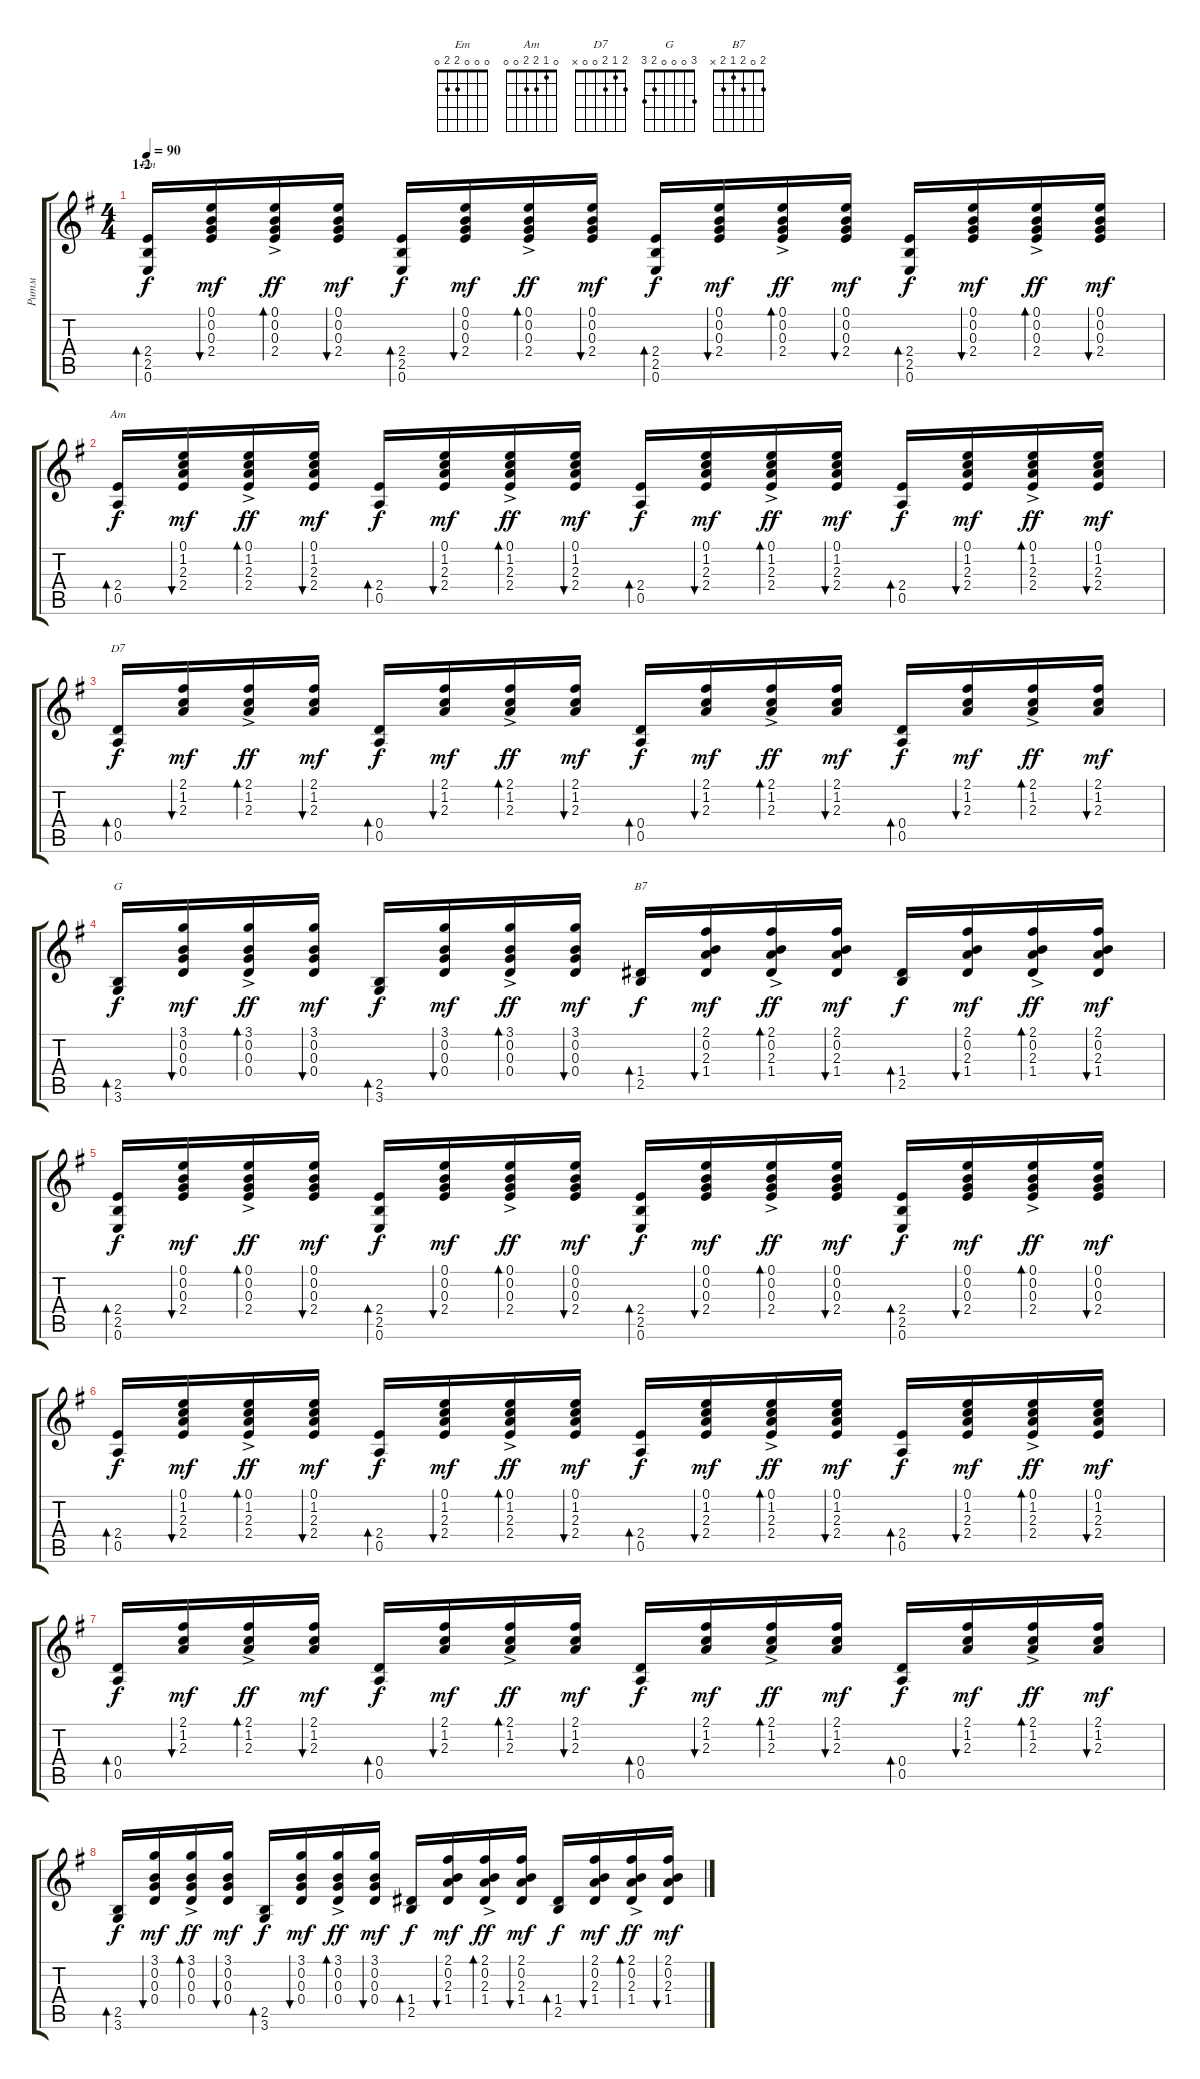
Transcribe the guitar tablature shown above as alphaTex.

\track ("Ритм" "Ритм") {instrument acousticguitarsteel}
\staff {score tabs}
\tuning (E4 B3 G3 D3 A2 E2) {hide}
\chord ("Em" 0 0 0 2 2 0)
\chord ("Am" 0 1 2 2 0 0)
\chord ("D7" 2 1 2 0 0 x)
\chord ("G" 3 0 0 0 2 3)
\chord ("B7" 2 0 2 1 2 x)
\ts (4 4)
\section ("" "1-2")
\tempo 90
\clef g2
\ks eminor
(2.4 2.5 0.6).16{bd 30 ch "Em" dy f} (0.1 0.2 0.3 2.4).16{bu 30 dy mf} (0.1{ac} 0.2{ac} 0.3{ac} 2.4{ac}).16{bd 30 dy ff} (0.1 0.2 0.3 2.4).16{bu 30 dy mf} (2.4 2.5 0.6).16{bd 30 dy f} (0.1 0.2 0.3 2.4).16{bu 30 dy mf} (0.1{ac} 0.2{ac} 0.3{ac} 2.4{ac}).16{bd 30 dy ff} (0.1 0.2 0.3 2.4).16{bu 30 dy mf} (2.4 2.5 0.6).16{bd 30 dy f} (0.1 0.2 0.3 2.4).16{bu 30 dy mf} (0.1{ac} 0.2{ac} 0.3{ac} 2.4{ac}).16{bd 30 dy ff} (0.1 0.2 0.3 2.4).16{bu 30 dy mf} (2.4 2.5 0.6).16{bd 30 dy f} (0.1 0.2 0.3 2.4).16{bu 30 dy mf} (0.1{ac} 0.2{ac} 0.3{ac} 2.4{ac}).16{bd 30 dy ff} (0.1 0.2 0.3 2.4).16{bu 30 dy mf} |
(2.4 0.5).16{bd 30 ch "Am" dy f} (0.1 1.2 2.3 2.4).16{bu 30 dy mf} (0.1{ac} 1.2{ac} 2.3{ac} 2.4{ac}).16{bd 30 dy ff} (0.1 1.2 2.3 2.4).16{bu 30 dy mf} (2.4 0.5).16{bd 30 dy f} (0.1 1.2 2.3 2.4).16{bu 30 dy mf} (0.1{ac} 1.2{ac} 2.3{ac} 2.4{ac}).16{bd 30 dy ff} (0.1 1.2 2.3 2.4).16{bu 30 dy mf} (2.4 0.5).16{bd 30 dy f} (0.1 1.2 2.3 2.4).16{bu 30 dy mf} (0.1{ac} 1.2{ac} 2.3{ac} 2.4{ac}).16{bd 30 dy ff} (0.1 1.2 2.3 2.4).16{bu 30 dy mf} (2.4 0.5).16{bd 30 dy f} (0.1 1.2 2.3 2.4).16{bu 30 dy mf} (0.1{ac} 1.2{ac} 2.3{ac} 2.4{ac}).16{bd 30 dy ff} (0.1 1.2 2.3 2.4).16{bu 30 dy mf} |
(0.4 0.5).16{bd 30 ch "D7" dy f} (2.1 1.2 2.3).16{bu 30 dy mf} (2.1{ac} 1.2{ac} 2.3{ac}).16{bd 30 dy ff} (2.1 1.2 2.3).16{bu 30 dy mf} (0.4 0.5).16{bd 30 dy f} (2.1 1.2 2.3).16{bu 30 dy mf} (2.1{ac} 1.2{ac} 2.3{ac}).16{bd 30 dy ff} (2.1 1.2 2.3).16{bu 30 dy mf} (0.4 0.5).16{bd 30 dy f} (2.1 1.2 2.3).16{bu 30 dy mf} (2.1{ac} 1.2{ac} 2.3{ac}).16{bd 30 dy ff} (2.1 1.2 2.3).16{bu 30 dy mf} (0.4 0.5).16{bd 30 dy f} (2.1 1.2 2.3).16{bu 30 dy mf} (2.1{ac} 1.2{ac} 2.3{ac}).16{bd 30 dy ff} (2.1 1.2 2.3).16{bu 30 dy mf} |
(2.5 3.6).16{bd 30 ch "G" dy f} (3.1 0.2 0.3 0.4).16{bu 30 dy mf} (3.1{ac} 0.2{ac} 0.3{ac} 0.4).16{bd 30 dy ff} (3.1 0.2 0.3 0.4).16{bu 30 dy mf} (2.5 3.6).16{bd 30 dy f} (3.1 0.2 0.3 0.4).16{bu 30 dy mf} (3.1{ac} 0.2{ac} 0.3{ac} 0.4).16{bd 30 dy ff} (3.1 0.2 0.3 0.4).16{bu 30 dy mf} (1.4 2.5).16{bd 30 ch "B7" dy f} (2.1 0.2 2.3 1.4).16{bu 30 dy mf} (2.1{ac} 0.2{ac} 2.3{ac} 1.4).16{bd 30 dy ff} (2.1 0.2 2.3 1.4).16{bu 30 dy mf} (1.4 2.5).16{bd 30 dy f} (2.1 0.2 2.3 1.4).16{bu 30 dy mf} (2.1{ac} 0.2{ac} 2.3{ac} 1.4).16{bd 30 dy ff} (2.1 0.2 2.3 1.4).16{bu 30 dy mf} |
(2.4 2.5 0.6).16{bd 30 dy f} (0.1 0.2 0.3 2.4).16{bu 30 dy mf} (0.1{ac} 0.2{ac} 0.3{ac} 2.4{ac}).16{bd 30 dy ff} (0.1 0.2 0.3 2.4).16{bu 30 dy mf} (2.4 2.5 0.6).16{bd 30 dy f} (0.1 0.2 0.3 2.4).16{bu 30 dy mf} (0.1{ac} 0.2{ac} 0.3{ac} 2.4{ac}).16{bd 30 dy ff} (0.1 0.2 0.3 2.4).16{bu 30 dy mf} (2.4 2.5 0.6).16{bd 30 dy f} (0.1 0.2 0.3 2.4).16{bu 30 dy mf} (0.1{ac} 0.2{ac} 0.3{ac} 2.4{ac}).16{bd 30 dy ff} (0.1 0.2 0.3 2.4).16{bu 30 dy mf} (2.4 2.5 0.6).16{bd 30 dy f} (0.1 0.2 0.3 2.4).16{bu 30 dy mf} (0.1{ac} 0.2{ac} 0.3{ac} 2.4{ac}).16{bd 30 dy ff} (0.1 0.2 0.3 2.4).16{bu 30 dy mf} |
(2.4 0.5).16{bd 30 dy f} (0.1 1.2 2.3 2.4).16{bu 30 dy mf} (0.1{ac} 1.2{ac} 2.3{ac} 2.4{ac}).16{bd 30 dy ff} (0.1 1.2 2.3 2.4).16{bu 30 dy mf} (2.4 0.5).16{bd 30 dy f} (0.1 1.2 2.3 2.4).16{bu 30 dy mf} (0.1{ac} 1.2{ac} 2.3{ac} 2.4{ac}).16{bd 30 dy ff} (0.1 1.2 2.3 2.4).16{bu 30 dy mf} (2.4 0.5).16{bd 30 dy f} (0.1 1.2 2.3 2.4).16{bu 30 dy mf} (0.1{ac} 1.2{ac} 2.3{ac} 2.4{ac}).16{bd 30 dy ff} (0.1 1.2 2.3 2.4).16{bu 30 dy mf} (2.4 0.5).16{bd 30 dy f} (0.1 1.2 2.3 2.4).16{bu 30 dy mf} (0.1{ac} 1.2{ac} 2.3{ac} 2.4{ac}).16{bd 30 dy ff} (0.1 1.2 2.3 2.4).16{bu 30 dy mf} |
(0.4 0.5).16{bd 30 dy f} (2.1 1.2 2.3).16{bu 30 dy mf} (2.1{ac} 1.2{ac} 2.3{ac}).16{bd 30 dy ff} (2.1 1.2 2.3).16{bu 30 dy mf} (0.4 0.5).16{bd 30 dy f} (2.1 1.2 2.3).16{bu 30 dy mf} (2.1{ac} 1.2{ac} 2.3{ac}).16{bd 30 dy ff} (2.1 1.2 2.3).16{bu 30 dy mf} (0.4 0.5).16{bd 30 dy f} (2.1 1.2 2.3).16{bu 30 dy mf} (2.1{ac} 1.2{ac} 2.3{ac}).16{bd 30 dy ff} (2.1 1.2 2.3).16{bu 30 dy mf} (0.4 0.5).16{bd 30 dy f} (2.1 1.2 2.3).16{bu 30 dy mf} (2.1{ac} 1.2{ac} 2.3{ac}).16{bd 30 dy ff} (2.1 1.2 2.3).16{bu 30 dy mf} |
(2.5 3.6).16{bd 30 dy f} (3.1 0.2 0.3 0.4).16{bu 30 dy mf} (3.1{ac} 0.2{ac} 0.3{ac} 0.4).16{bd 30 dy ff} (3.1 0.2 0.3 0.4).16{bu 30 dy mf} (2.5 3.6).16{bd 30 dy f} (3.1 0.2 0.3 0.4).16{bu 30 dy mf} (3.1{ac} 0.2{ac} 0.3{ac} 0.4).16{bd 30 dy ff} (3.1 0.2 0.3 0.4).16{bu 30 dy mf} (1.4 2.5).16{bd 30 dy f} (2.1 0.2 2.3 1.4).16{bu 30 dy mf} (2.1{ac} 0.2{ac} 2.3{ac} 1.4).16{bd 30 dy ff} (2.1 0.2 2.3 1.4).16{bu 30 dy mf} (1.4 2.5).16{bd 30 dy f} (2.1 0.2 2.3 1.4).16{bu 30 dy mf} (2.1{ac} 0.2{ac} 2.3{ac} 1.4).16{bd 30 dy ff} (2.1 0.2 2.3 1.4).16{bu 30 dy mf}
